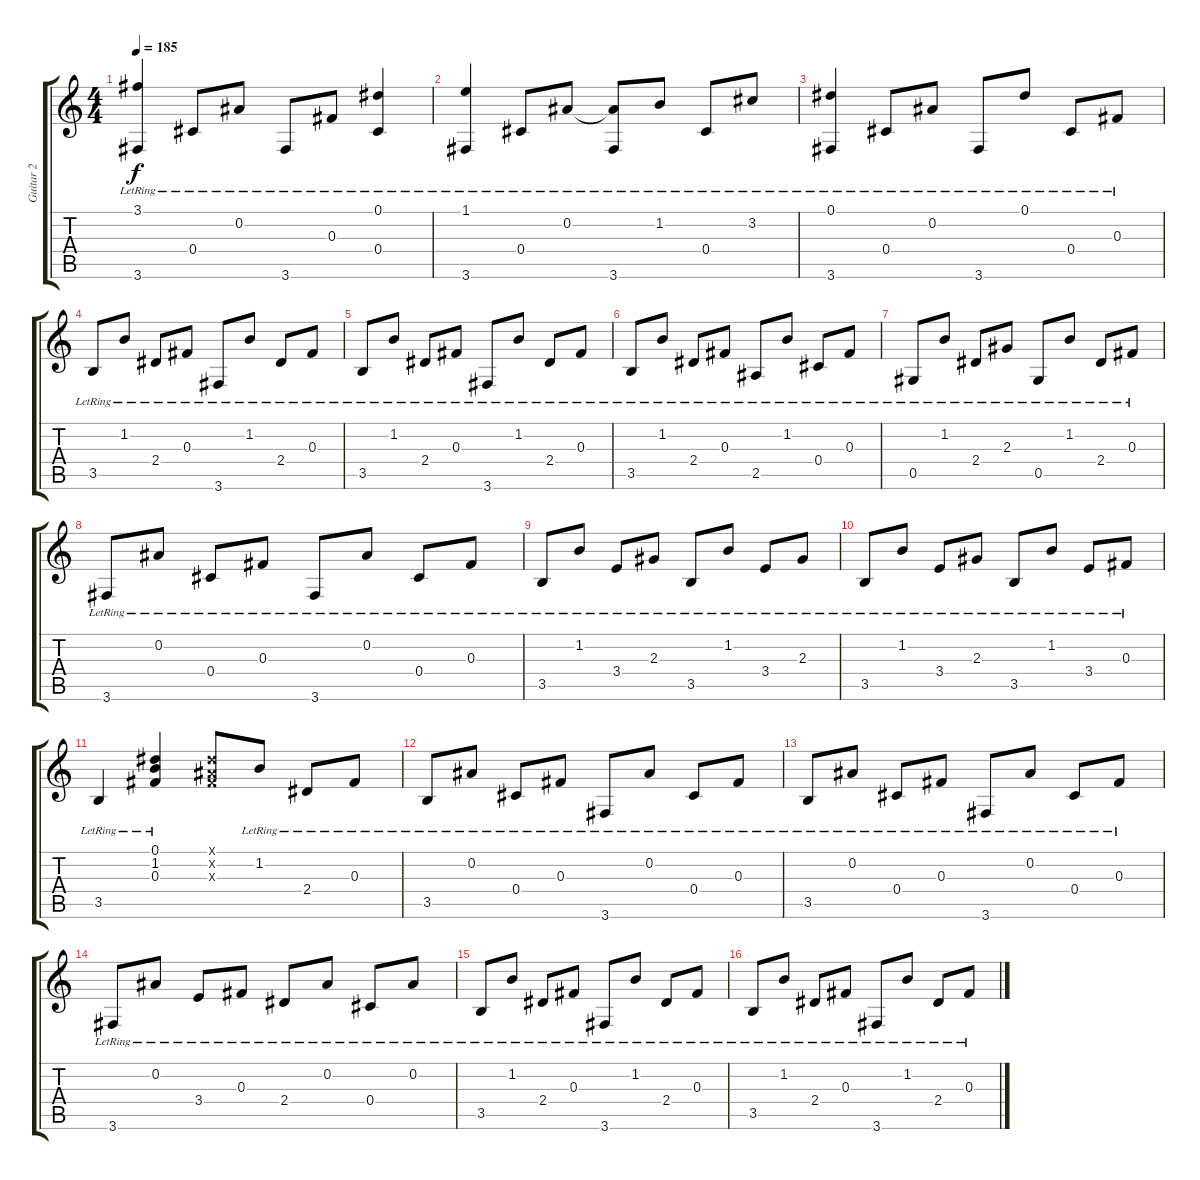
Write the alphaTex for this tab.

\track ("Guitar 2" "Guitar 2") {instrument acousticguitarsteel}
\staff {score tabs}
\tuning (Eb4 Bb3 Gb3 Db3 Ab2 Eb2) {hide}
\ts (4 4)
\tempo 185
\clef g2
\ks c
(3.1{lr} 3.6{lr}).4{dy f} 0.4{lr}.8 0.2{lr}.8 3.6{lr}.8 0.3{lr}.8 (0.1{lr} 0.4{lr}).4 |
(1.1{lr} 3.6{lr}).4 0.4{lr}.8 0.2{lr}.8 (0.2{t} 3.6{lr}).8 1.2{lr}.8 0.4{lr}.8 3.2{lr}.8 |
(0.1{lr} 3.6{lr}).4 0.4{lr}.8 0.2{lr}.8 3.6{lr}.8 0.1{lr}.8 0.4{lr}.8 0.3{lr}.8 |
3.5{lr}.8 1.2{lr}.8 2.4{lr}.8 0.3{lr}.8 3.6{lr}.8 1.2{lr}.8 2.4{lr}.8 0.3{lr}.8 |
3.5{lr}.8 1.2{lr}.8 2.4{lr}.8 0.3{lr}.8 3.6{lr}.8 1.2{lr}.8 2.4{lr}.8 0.3{lr}.8 |
3.5{lr}.8 1.2{lr}.8 2.4{lr}.8 0.3{lr}.8 2.5{lr}.8 1.2{lr}.8 0.4{lr}.8 0.3{lr}.8 |
0.5{lr}.8 1.2{lr}.8 2.4{lr}.8 2.3{lr}.8 0.5{lr}.8 1.2{lr}.8 2.4{lr}.8 0.3{lr}.8 |
3.6{lr}.8 0.2{lr}.8 0.4{lr}.8 0.3{lr}.8 3.6{lr}.8 0.2{lr}.8 0.4{lr}.8 0.3{lr}.8 |
3.5{lr}.8 1.2{lr}.8 3.4{lr}.8 2.3{lr}.8 3.5{lr}.8 1.2{lr}.8 3.4{lr}.8 2.3{lr}.8 |
3.5{lr}.8 1.2{lr}.8 3.4{lr}.8 2.3{lr}.8 3.5{lr}.8 1.2{lr}.8 3.4{lr}.8 0.3{lr}.8 |
3.5{lr}.4 (0.1{lr} 1.2{lr} 0.3{lr}).4 (0.1{x} 0.2{x} 0.3{x}).8 1.2{lr}.8 2.4{lr}.8 0.3{lr}.8 |
3.5{lr}.8 0.2{lr}.8 0.4{lr}.8 0.3{lr}.8 3.6{lr}.8 0.2{lr}.8 0.4{lr}.8 0.3{lr}.8 |
3.5{lr}.8 0.2{lr}.8 0.4{lr}.8 0.3{lr}.8 3.6{lr}.8 0.2{lr}.8 0.4{lr}.8 0.3{lr}.8 |
3.6{lr}.8 0.2{lr}.8 3.4{lr}.8 0.3{lr}.8 2.4{lr}.8 0.2{lr}.8 0.4{lr}.8 0.2{lr}.8 |
3.5{lr}.8 1.2{lr}.8 2.4{lr}.8 0.3{lr}.8 3.6{lr}.8 1.2{lr}.8 2.4{lr}.8 0.3{lr}.8 |
3.5{lr}.8 1.2{lr}.8 2.4{lr}.8 0.3{lr}.8 3.6{lr}.8 1.2{lr}.8 2.4{lr}.8 0.3{lr}.8
